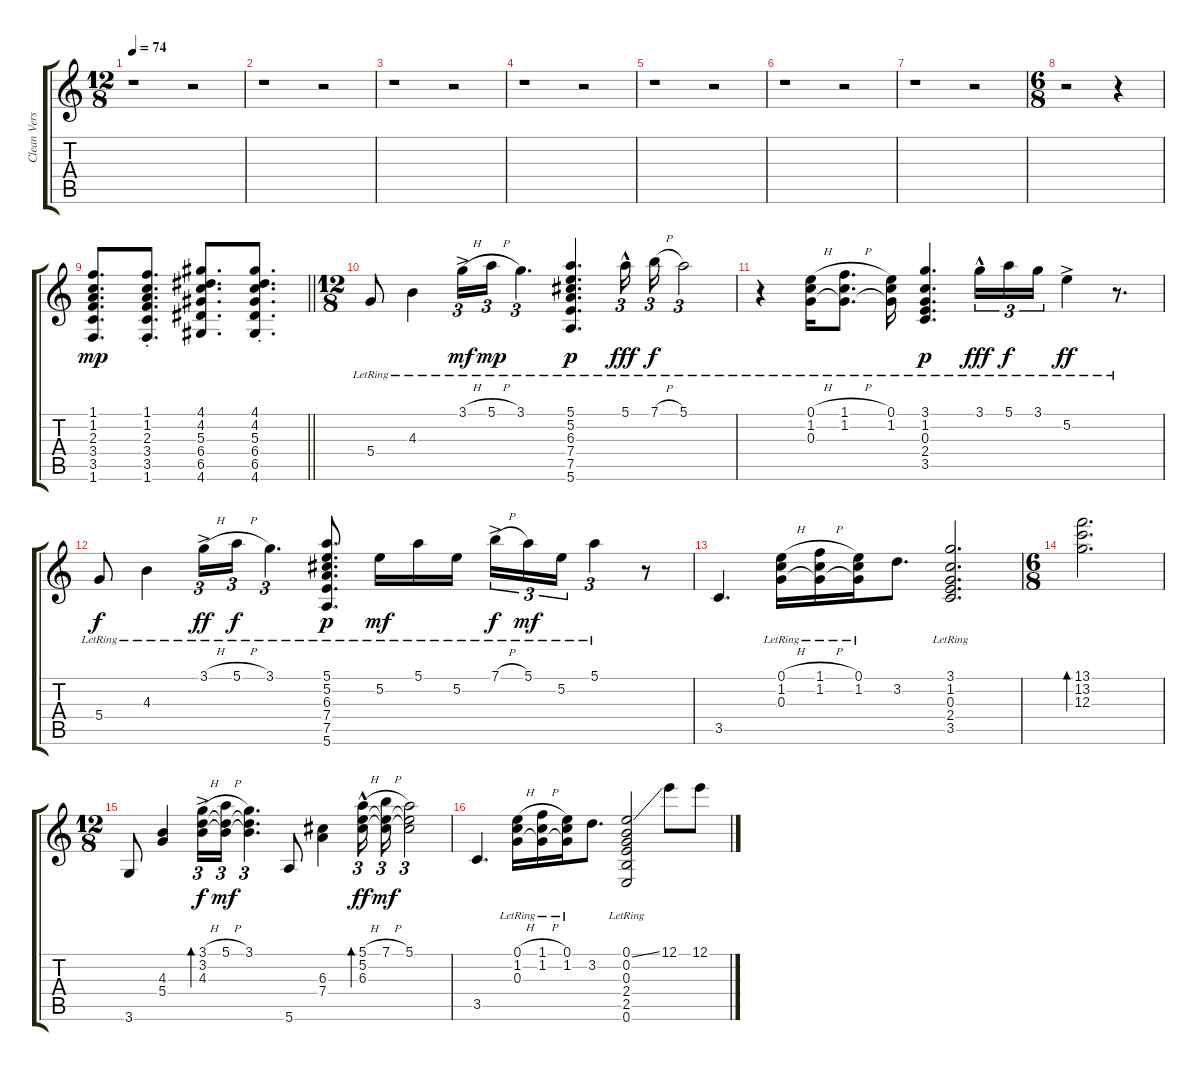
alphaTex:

\track ("Clean Verse" "Clean Vers") {instrument electricguitarclean}
\staff {score tabs}
\tuning (E4 B3 G3 D3 A2 E2) {hide}
\ts (12 8)
\tempo 74
\clef g2
\ks c
r.1{dy mf} r.2 |
r.1 r.2 |
r.1 r.2 |
r.1 r.2 |
r.1 r.2 |
r.1 r.2 |
r.1 r.2 |
\ts (6 8)
r.2 r.4 |
\barLineRight lightlight
(1.1 1.2 2.3 3.4 3.5 1.6).8{d dy mp} (1.1{st} 1.2{st} 2.3{st} 3.4{st} 3.5{st} 1.6{st}).8{d} (4.1 4.2 5.3 6.4 6.5 4.6).8{d} (4.1{st} 4.2{st} 5.3{st} 6.4{st} 6.5{st} 4.6{st}).8{d} |
\ts (12 8)
5.4{lr}.8 4.3{lr}.4 3.1{h ac lr}.16{tu (3 2) dy mf} 5.1{h lr}.16{tu (3 2) dy mp} 3.1{lr}.4{d tu (3 2)} (5.1{lr} 5.2{lr} 6.3{lr} 7.4{lr} 7.5{lr} 5.6{lr}).4{d dy p} 5.1{hac lr}.16{tu (3 2) dy fff} 7.1{h lr}.16{tu (3 2) dy f} 5.1{lr}.2{tu (3 2)} |
r.4 (0.1{h lr} 1.2{lr} 0.3{lr}).16 (1.1{h lr} 1.2{lr} 0.3{t}).8{d} (0.1{lr} 1.2{lr} 0.3{t}).16 (3.1{lr} 1.2{lr} 0.3{lr} 2.4{lr} 3.5{lr}).4{d dy p} 3.1{hac lr}.16{tu (3 2) dy fff} 5.1{lr}.16{tu (3 2) dy f} 3.1{lr}.16{tu (3 2)} 5.2{ac lr}.4{dy ff} r.8{d} |
5.4{lr}.8{dy f} 4.3{lr}.4 3.1{h ac lr}.16{tu (3 2) dy ff} 5.1{h lr}.16{tu (3 2) dy f} 3.1{lr}.4{d tu (3 2)} (5.1{lr} 5.2{lr} 6.3{lr} 7.4{lr} 7.5{lr} 5.6{lr}).8{d dy p} 5.2{lr}.16{dy mf} 5.1{lr}.16 5.2{lr}.16{beam splitsecondary} 7.1{h ac lr}.16{tu (3 2) dy f} 5.1{lr}.16{tu (3 2) dy mf} 5.2{lr}.16{tu (3 2)} 5.1{lr}.4{tu (3 2)} r.8 |
3.5.4{d} (0.1{h lr} 1.2{lr} 0.3{lr}).16 (1.1{h lr} 1.2{lr} 0.3{t}).16 (0.1{lr} 1.2{lr} 0.3{t}).16 3.2.8{d} (3.1{lr} 1.2{lr} 0.3{lr} 2.4{lr} 3.5{lr}).2{d} |
\ts (6 8)
(13.1 13.2 12.3).2{d bd 30} |
\ts (12 8)
3.6.8 (4.3 5.4).4 (3.1{h ac} 3.2{ac} 4.3{ac}).16{tu (3 2) bd 30 dy f} (5.1{h} 3.2{t} 4.3{t}).16{tu (3 2) dy mf} (3.1 3.2{t} 4.3{t}).4{d tu (3 2)} 5.6.8 (6.3 7.4).4 (5.1{h hac} 5.2{hac} 6.3{hac}).16{tu (3 2) bd 30 dy ff} (7.1{h} 5.2{t} 6.3{t}).16{tu (3 2) dy mf} (5.1 5.2{t} 6.3{t}).2{tu (3 2)} |
3.5.4{d} (0.1{h lr} 1.2{lr} 0.3{lr}).16 (1.1{h lr} 1.2{lr} 0.3{t}).16 (0.1{lr} 1.2{lr} 0.3{t}).16 3.2.8{d} (0.1{ss lr} 0.2{lr} 0.3{lr} 2.4{lr} 2.5{lr} 0.6{lr}).2 12.1.8 12.1.8
